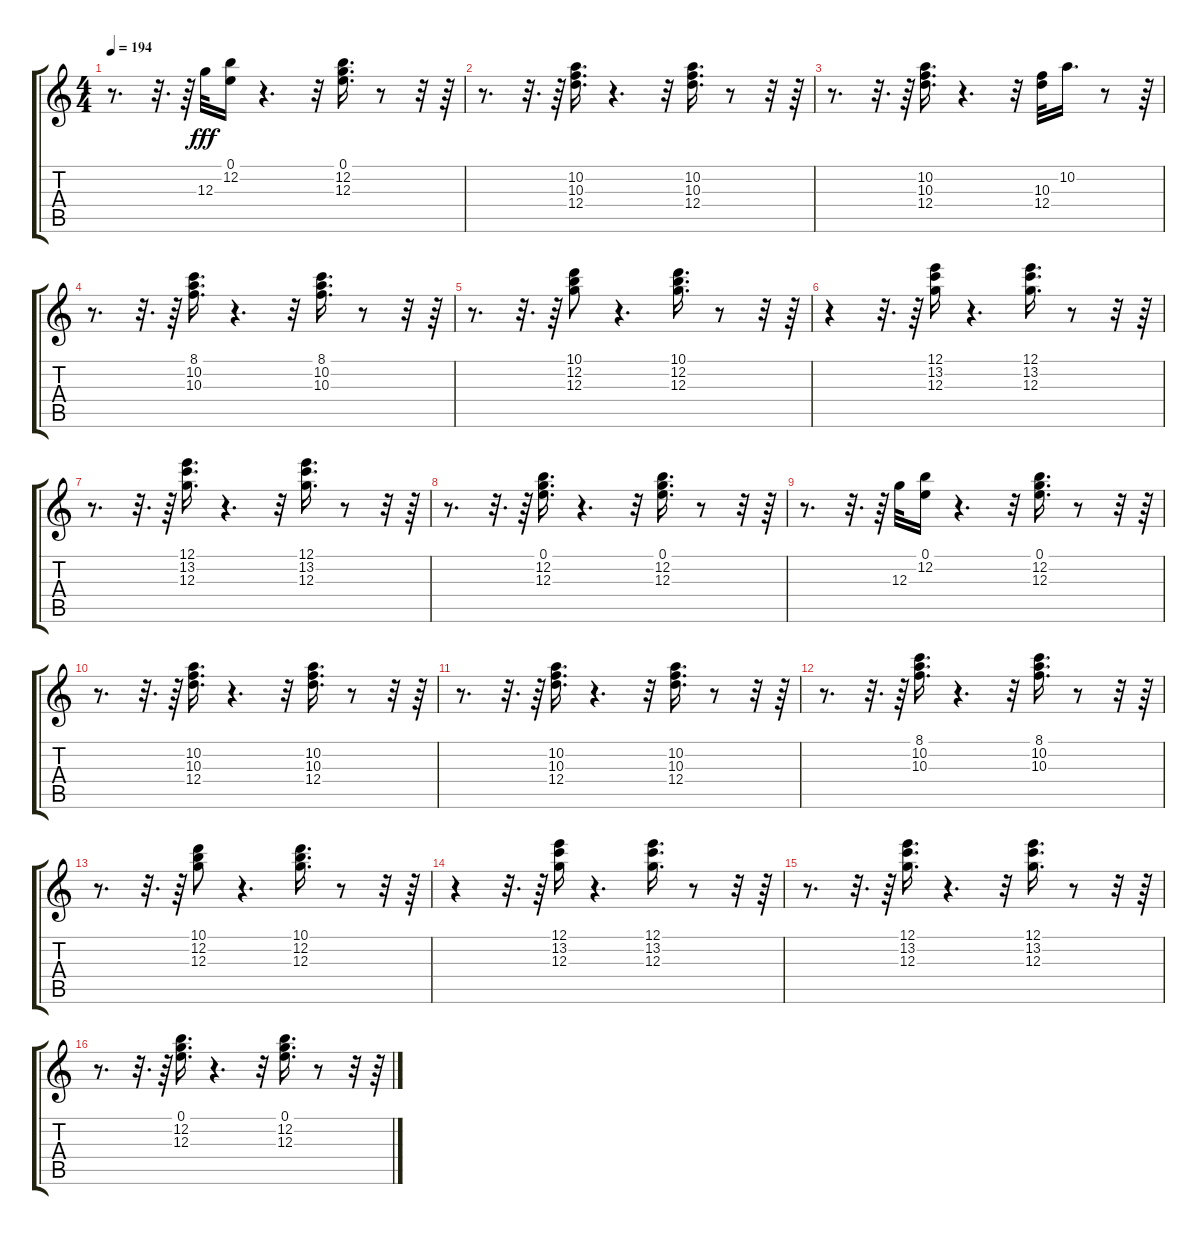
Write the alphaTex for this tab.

\track "" {instrument electricguitarclean}
\staff {score tabs}
\tuning (E4 B3 G3 D3 A2 E2) {hide}
\ts (4 4)
\tempo 194
\clef g2
\ks c
r.8{d dy fff} r.32{d} r.64 12.3.32 (0.1 12.2).16 r.4{d} r.32 (0.1 12.2 12.3).16{d} r.8 r.32 r.64 |
r.8{d} r.32{d} r.64 (10.2 10.3 12.4).16{d} r.4{d} r.32 (10.2 10.3 12.4).16{d} r.8 r.32 r.64 |
r.8{d} r.32{d} r.64 (10.2 10.3 12.4).16{d} r.4{d} r.32 (10.3 12.4).32 10.2.16{d} r.8 r.64 |
r.8{d} r.32{d} r.64 (8.1 10.2 10.3).16{d} r.4{d} r.32 (8.1 10.2 10.3).16{d} r.8 r.32 r.64 |
r.8{d} r.32{d} r.64 (10.1 12.2 12.3).8 r.4{d} (10.1 12.2 12.3).16{d} r.8 r.32 r.64 |
r.4 r.32{d} r.64 (12.1 13.2 12.3).16 r.4{d} (12.1 13.2 12.3).16{d} r.8 r.32 r.64 |
r.8{d} r.32{d} r.64 (12.1 13.2 12.3).16{d} r.4{d} r.32 (12.1 13.2 12.3).16{d} r.8 r.32 r.64 |
r.8{d} r.32{d} r.64 (0.1 12.2 12.3).16{d} r.4{d} r.32 (0.1 12.2 12.3).16{d} r.8 r.32 r.64 |
r.8{d} r.32{d} r.64 12.3.32 (0.1 12.2).16 r.4{d} r.32 (0.1 12.2 12.3).16{d} r.8 r.32 r.64 |
r.8{d} r.32{d} r.64 (10.2 10.3 12.4).16{d} r.4{d} r.32 (10.2 10.3 12.4).16{d} r.8 r.32 r.64 |
r.8{d} r.32{d} r.64 (10.2 10.3 12.4).16{d} r.4{d} r.32 (10.2 10.3 12.4).16{d} r.8 r.32 r.64 |
r.8{d} r.32{d} r.64 (8.1 10.2 10.3).16{d} r.4{d} r.32 (8.1 10.2 10.3).16{d} r.8 r.32 r.64 |
r.8{d} r.32{d} r.64 (10.1 12.2 12.3).8 r.4{d} (10.1 12.2 12.3).16{d} r.8 r.32 r.64 |
r.4 r.32{d} r.64 (12.1 13.2 12.3).16 r.4{d} (12.1 13.2 12.3).16{d} r.8 r.32 r.64 |
r.8{d} r.32{d} r.64 (12.1 13.2 12.3).16{d} r.4{d} r.32 (12.1 13.2 12.3).16{d} r.8 r.32 r.64 |
r.8{d} r.32{d} r.64 (0.1 12.2 12.3).16{d} r.4{d} r.32 (0.1 12.2 12.3).16{d} r.8 r.32 r.64
